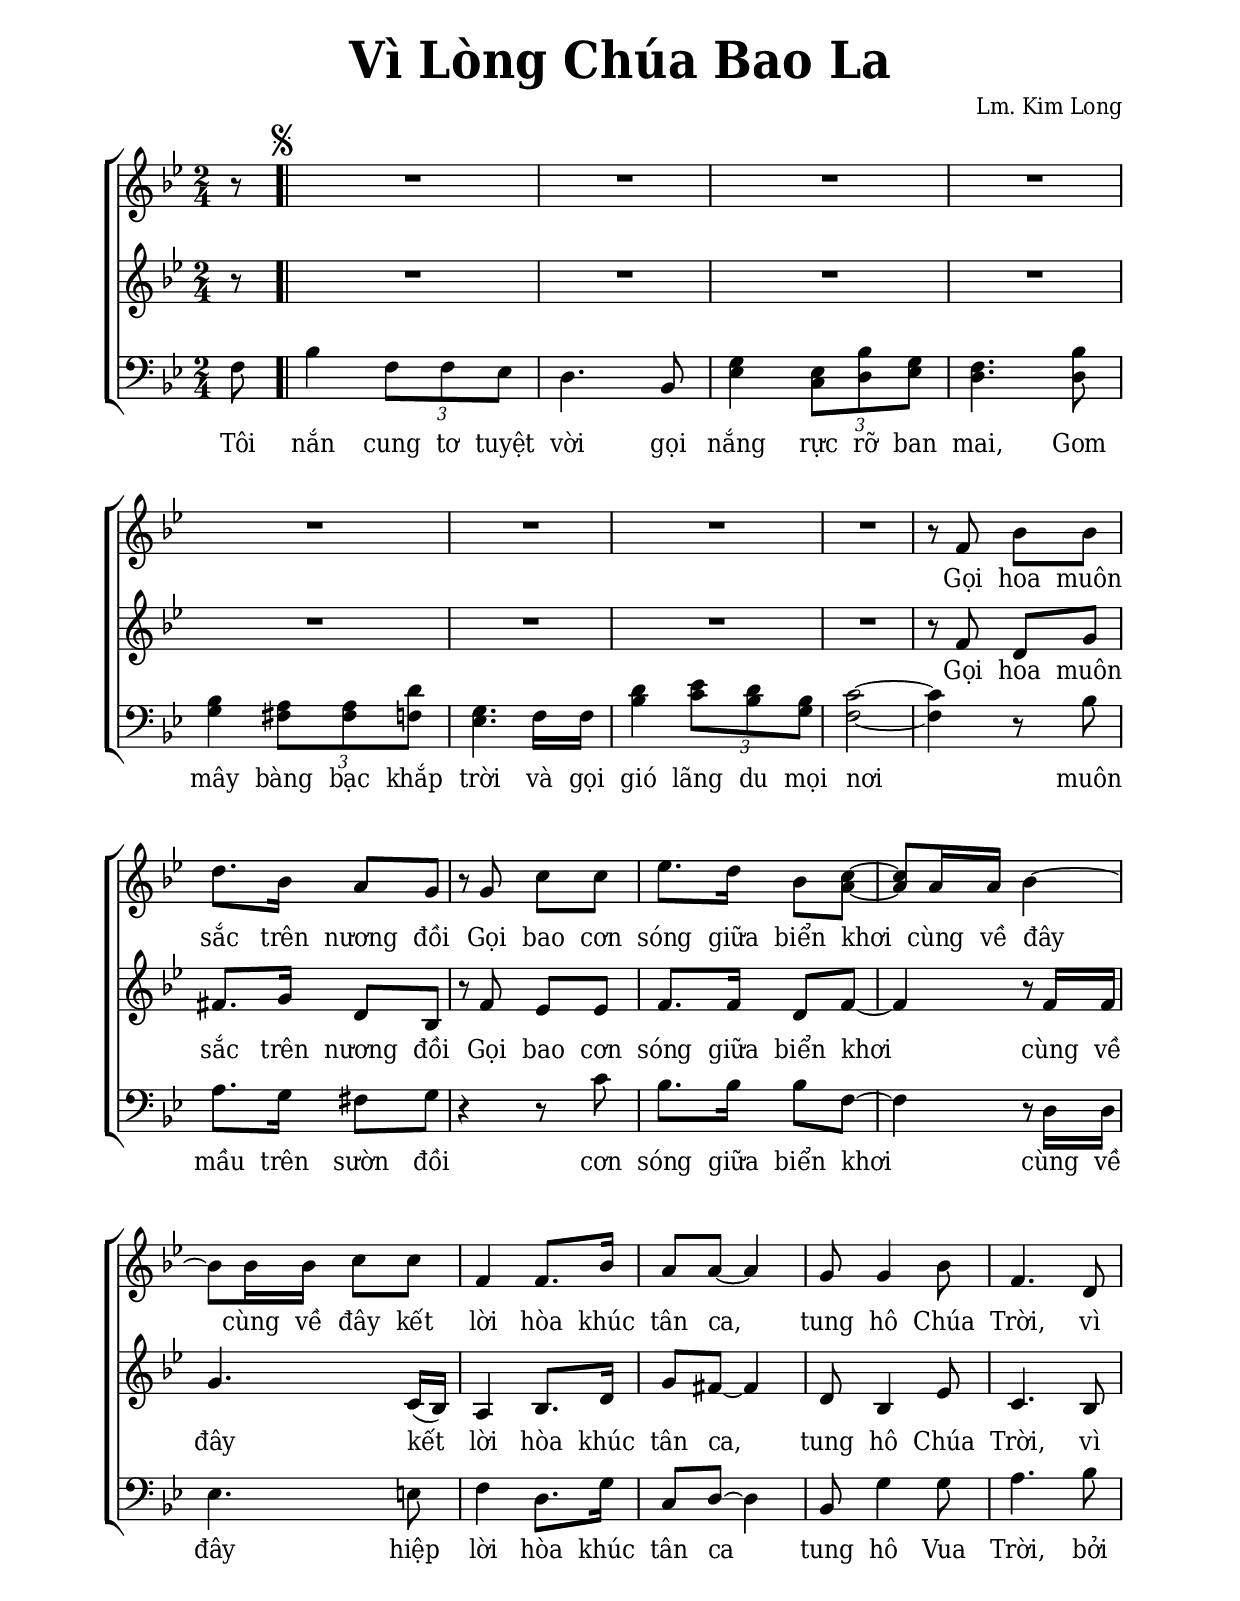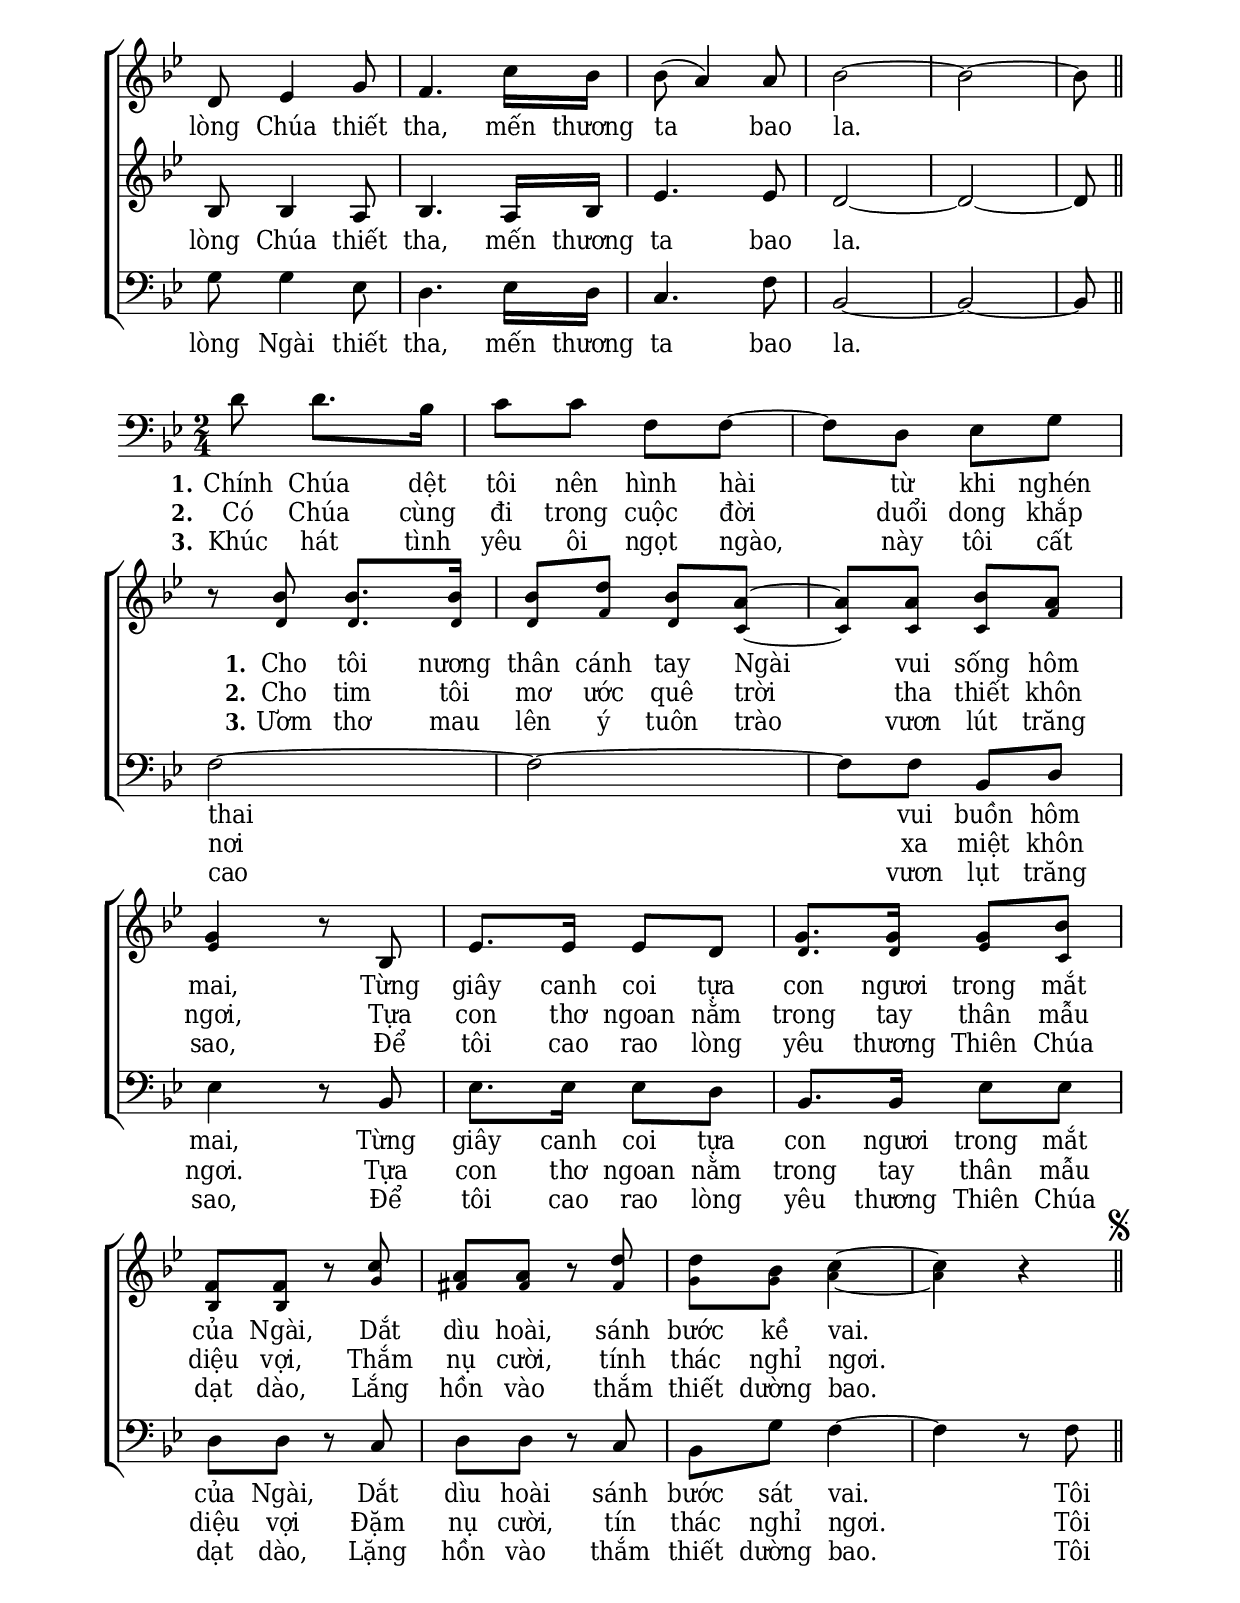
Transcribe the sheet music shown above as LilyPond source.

% Cài đặt chung\
\version "2.22.1"
\include "english.ly"

\header {
  title = \markup { \fontsize #3 "Vì Lòng Chúa Bao La" }
  composer = "Lm. Kim Long"
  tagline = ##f
}

% Nhạc phiên khúc
nhacDiepKhucSop = \relative c' {
  \partial 8 r8 \bar ".|"
  \once \override Score.RehearsalMark.font-size = #0.1
  \mark \markup { \musicglyph #"scripts.segno" }
  R2*8
  r8 f bf bf |
  d8. bf16 a8 g |
  r g c c |
  ef8. d16 bf8 <c a> ~ |
  <c a> a16 a bf4 ~ |
  bf8 bf16 bf c8 c |
  f,4 f8. bf16 |
  a8 a ~ a4 |
  g8 g4 bf8 |
  f4. d8 |
  d ef4 g8 |
  f4. c'16 bf |
  bf8 (a4) a8 |
  bf2 ~ |
  bf ~ |
  bf8 \bar "||"
}

nhacDiepKhucAlto = \relative c' {
  \partial 8 r8
  R2*8
  r8 f d g |
  fs8. g16 d8 bf |
  r f' ef ef |
  f8. f16 d8 f ~ |
  f4 r8 f16 f |
  g4. c,16 (bf) |
  a4 bf8. d16 |
  g8 fs ~ fs4 |
  d8 bf4 ef8 |
  c4. bf8 |
  bf bf4 a8 |
  bf4. a16 bf |
  ef4. ef8 |
  d2 ~ |
  d ~ |
  d8
}

nhacDiepKhucBas = \relative c {
  \partial 8 f8 |
  bf4 \tuplet 3/2 { f8 f ef } |
  d4. bf8 |
  <g' ef>4 \tuplet 3/2 { <ef c>8 <bf' d,> <g ef> } |
  <f d>4. <bf d,>8 |
  <bf g>4 \tuplet 3/2 { <a fs>8 <a fs> <d f,!> } |
  <g, ef>4. f16 f |
  <d' bf>4 \tuplet 3/2 { <ef c>8 <d bf> <bf g> } |
  <c f,>2 ~ |
  <c f,>4 r8 bf |
  a8. g16 fs8 g |
  r4 r8 c |
  bf8. bf16 bf8 f ~ |
  f4 r8 d16 d |
  ef4. e!8 |
  f4 d8. g16 |
  c,8 d ~ d4 |
  bf8 g'4 g8 |
  a4. bf8 |
  g8 g4 ef8 |
  d4. ef16 d |
  c4. f8 |
  bf,2 ~ |
  bf ~ |
  bf8
}

nhacPhienKhucSop = \relative c'' {
  \partial 4. r8 r4 |
  r2
  r \break
  r8 bf bf8. bf16 |
  bf8 d bf a ~ |
  a a bf a |
  g4 r8 bf,8 |
  ef8. ef16 ef8 d |
  g8. g16 g8 bf |
  f f r c' |
  a a r d |
  d bf c4 ~ |
  c r
  \once \override Score.RehearsalMark.font-size = #0.1
  \mark \markup { \musicglyph #"scripts.segno" }
  \bar "||"
}

nhacPhienKhucAlto = \relative c' {
  \partial 4. r8 r4 |
  r2
  r
  r8 d d8. d16 |
  d8 f d c ~ |
  c c c f |
  ef4 r8 bf |
  ef8. ef16 ef8 d |
  d8. d16 ef8 c |
  bf bf r g' |
  fs fs r fs |
  g g a4 ~ |
  a r
}

nhacPhienKhucBas = \relative c {
  \partial 4. d'8 \autoBeamOn d8. bf16 |
  c8 c f, f ~ |
  f d ef g |
  f2 ~ |
  f ~ |
  f8 f bf, d |
  ef4 r8 bf |
  ef8. ef16 ef8 d |
  bf8. bf16 ef8 ef |
  d d r c |
  d d r c |
  bf g' f4 ~ |
  f r8 f8
}

% Lời
loiDiepKhucSop = \lyrics {
  Gọi hoa muôn sắc trên nương đồi
  Gọi bao cơn sóng giữa biển khơi cùng về đây
  cùng về đây kết lời hòa khúc tân ca,
  tung hô Chúa Trời,
  vì lòng Chúa thiết tha,
  mến thương ta bao la.
}

loiDiepKhucAlto = \lyrics {
  Gọi hoa muôn sắc trên nương đồi
  Gọi bao cơn sóng giữa biển khơi cùng về đây
  kết lời hòa khúc tân ca,
  tung hô Chúa Trời,
  vì lòng Chúa thiết tha,
  mến thương ta bao la.
}

loiPhienKhucSopMot = \lyrics {
  \set stanza = "1."
  Cho tôi nương thân cánh tay Ngài
  vui sống hôm mai,
  Từng giây canh coi
  tựa con ngươi trong mắt của Ngài,
  Dắt dìu hoài,
  sánh bước kề vai.
}

loiPhienKhucSopHai = \lyrics {
  \set stanza = "2."
  Cho tim tôi mơ ước quê trời tha thiết khôn ngơi,
  Tựa con thơ ngoan nằm trong tay thân mẫu diệu vợi,
  Thắm nụ cười, tính thác nghỉ ngơi.
}

loiPhienKhucSopBa = \lyrics {
  \set stanza = "3."
  Ươm thơ mau lên ý tuôn trào
  vươn lút trăng sao,
  Để tôi cao rao lòng yêu thương Thiên Chúa dạt dào,
  Lắng hồn vào
  thắm thiết dường bao.
}

loiDiepKhucBas = \lyrics {
  Tôi nắn cung tơ tuyệt vời
  gọi nắng rực rỡ ban mai,
  Gom mây bàng bạc khắp trời
  và gọi gió lãng du mọi nơi
  muôn mầu trên sườn đồi
  cơn sóng giữa biển khơi
  cùng về đây hiệp lời hòa khúc tân ca
  tung hô Vua Trời,
  bởi lòng Ngài thiết tha,
  mến thương ta bao la.
}

loiPhienKhucBasMot = \lyrics {
  \set stanza = "1."
  Chính Chúa dệt tôi nên hình hài
  từ khi nghén thai
  vui buồn hôm mai,
  Từng giây canh coi tựa con ngươi trong mắt của Ngài,
  Dắt dìu hoài
  sánh bước sát vai.
  Tôi
}

loiPhienKhucBasHai = \lyrics {
  \set stanza = "2."
  Có Chúa cùng đi trong cuộc đời
  duổi dong khắp nơi
  xa miệt khôn ngơi.
  Tựa con thơ ngoan nằm trong tay thân mẫu diệu vợi
  Đặm nụ cười,
  tín thác nghỉ ngơi.
  Tôi
}

loiPhienKhucBasBa = \lyrics {
  \set stanza = "3."
  Khúc hát tình yêu ôi ngọt ngào,
  này tôi cất cao vươn lụt trăng sao,
  Để tôi cao rao lòng yêu thương Thiên Chúa dạt dào,
  Lặng hồn vào
  thắm thiết dường bao.
  Tôi
}

% Dàn trang
\paper {
  #(set-paper-size "a4")
  top-margin = 15\mm
  bottom-margin = 20\mm
  left-margin = 20\mm
  right-margin = 20\mm
  indent = #0
  #(define fonts
	 (make-pango-font-tree "Deja Vu Serif Condensed"
	 		       "Deja Vu Serif Condensed"
			       "Deja Vu Serif Condensed"
			       (/ 20 20)))
  print-page-number = ##f
  page-count = 2
}

TongNhip = {
  \key bf \major \time 2/4
  \set Timing.beamExceptions = #'()
  \set Timing.baseMoment = #(ly:make-moment 1/4)
}

% Đổi kích thước nốt cho bè phụ
notBePhu =
#(define-music-function (font-size music) (number? ly:music?)
   (for-some-music
     (lambda (m)
       (if (music-is-of-type? m 'rhythmic-event)
           (begin
             (set! (ly:music-property m 'tweaks)
                   (cons `(font-size . ,font-size)
                         (ly:music-property m 'tweaks)))
             #t)
           #f))
     music)
   music)

\score {
  \new ChoirStaff <<
    \new Staff \with {
        \consists "Merge_rests_engraver"
        printPartCombineTexts = ##f
      }
      <<
      \new Voice = "beSop" {
        \clef treble \TongNhip \nhacDiepKhucSop
      }
      \new Lyrics \lyricsto beSop \loiDiepKhucSop
    >>
    \new Staff <<
      \new Voice = "beAlto" {
        \clef treble \TongNhip \nhacDiepKhucAlto }
      \new Lyrics \lyricsto beAlto \loiDiepKhucAlto
    >>
    \new Staff <<
        \new Voice = "beBas" {
          \clef bass \TongNhip \nhacDiepKhucBas
        }
        \new Lyrics \lyricsto beBas \loiDiepKhucBas
      >>
  >>
  \layout {
    \override Lyrics.LyricSpace.minimum-distance = #1.5
    \override Score.BarNumber.break-visibility = ##(#f #f #f)
  }
}

\markup { \vspace #1 }

\score {
  \new ChoirStaff <<
    \new Staff \with {
        \consists "Merge_rests_engraver"
        printPartCombineTexts = ##f
      }
      <<
      \new Voice \TongNhip \partCombine
            \nhacPhienKhucSop
            \notBePhu -2 { \nhacPhienKhucAlto }
      \new NullVoice = nhacThamChieuPhienKhucSop \nhacPhienKhucSop
      \new Lyrics \lyricsto nhacThamChieuPhienKhucSop \loiPhienKhucSopMot
      \new Lyrics \lyricsto nhacThamChieuPhienKhucSop \loiPhienKhucSopHai
      \new Lyrics \lyricsto nhacThamChieuPhienKhucSop \loiPhienKhucSopBa
    >>
    \new Staff <<
        \new Voice = "beBas" {
          \clef bass \TongNhip \nhacPhienKhucBas
        }
        \new Lyrics \lyricsto beBas \loiPhienKhucBasMot
        \new Lyrics \lyricsto beBas \loiPhienKhucBasHai
        \new Lyrics \lyricsto beBas \loiPhienKhucBasBa
      >>
  >>
  \layout {
    \override Lyrics.LyricSpace.minimum-distance = #1.5
    \override Score.BarNumber.break-visibility = ##(#f #f #f)
    \context {
      \Staff \RemoveEmptyStaves
      \override VerticalAxisGroup.remove-first = ##t
    }
  }
}
